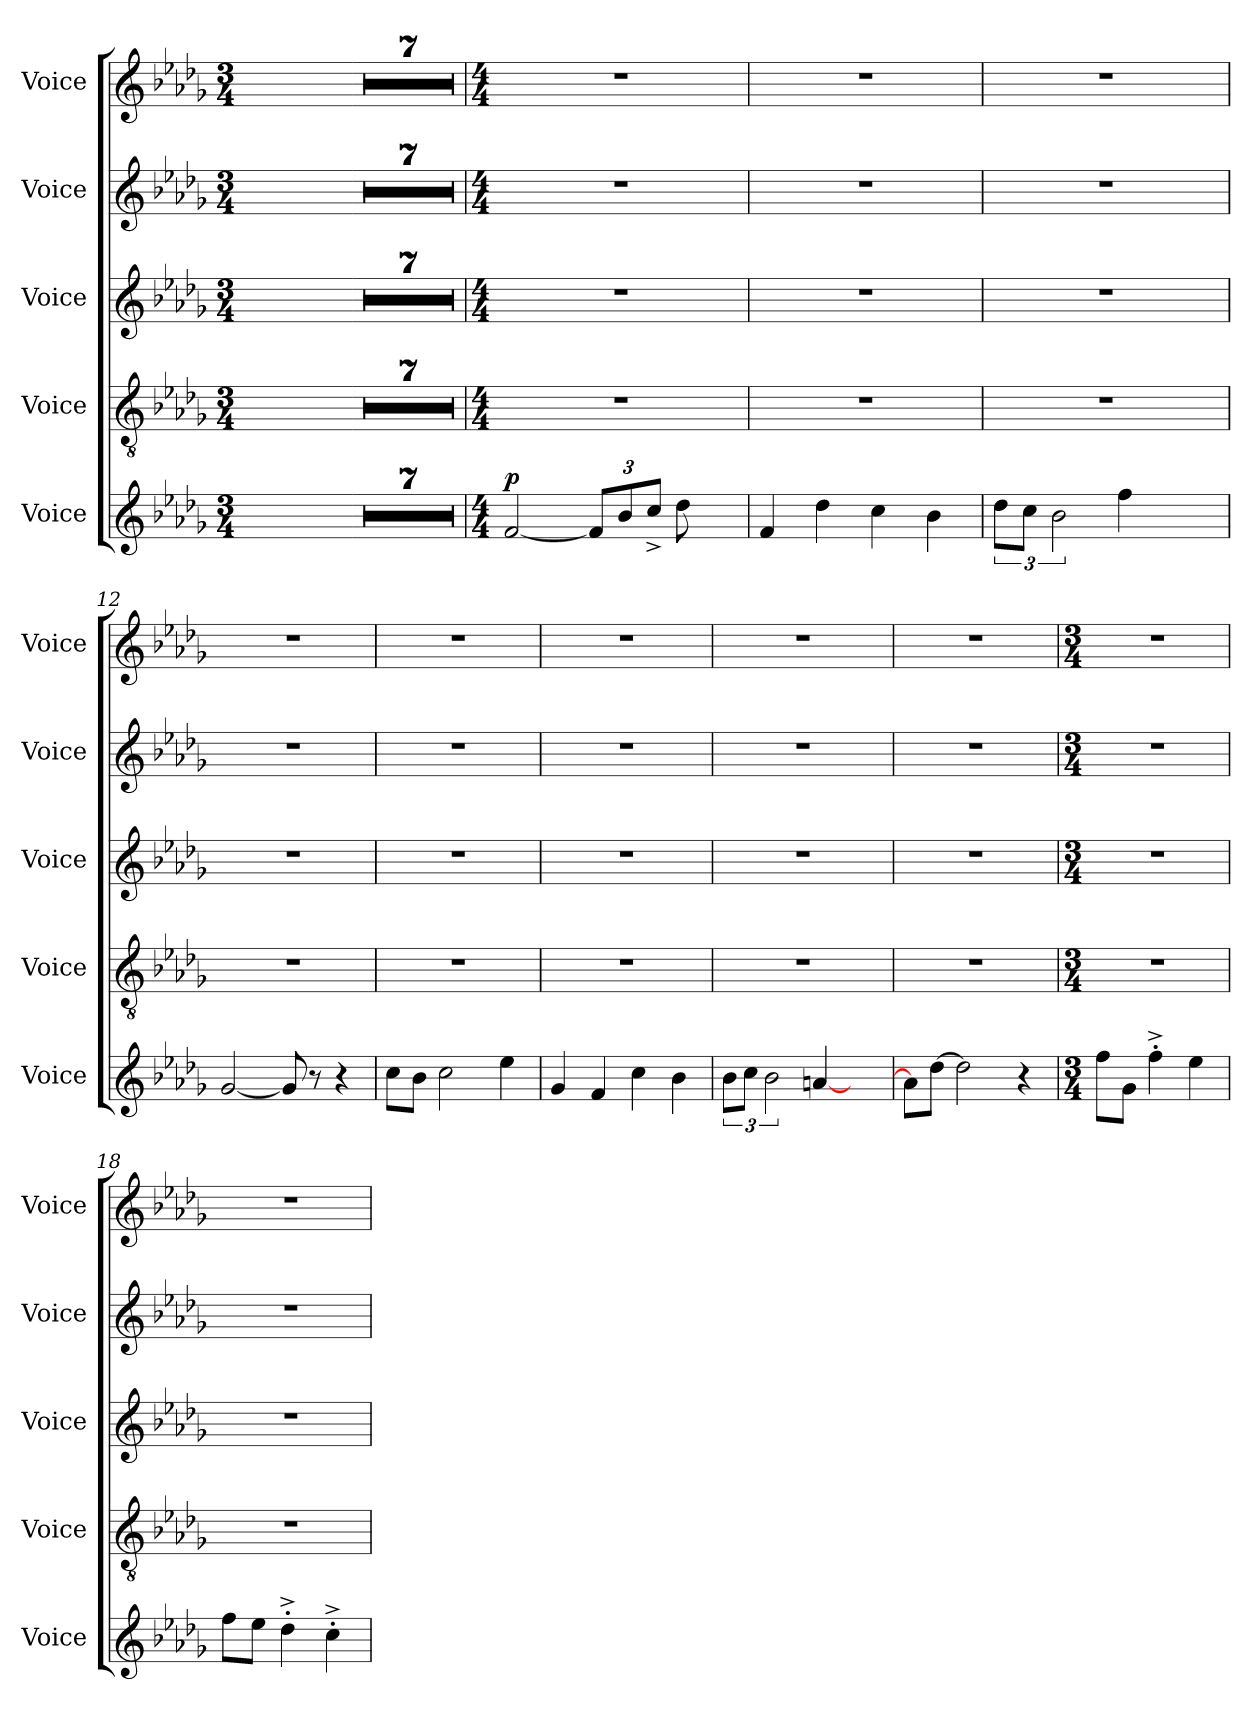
**kern	**dynam	**kern	**kern	**kern	**kern
*part5	*part5	*part4	*part3	*part2	*part1
*staff5	*staff5	*staff4	*staff3	*staff2	*staff1
*I"Voice	*	*I"Voice	*I"Voice	*I"Voice	*I"Voice
*I'Voice	*	*I'Voice	*I'Voice	*I'Voice	*I'Voice
*clefG2	*	*clefGv2	*clefG2	*clefG2	*clefG2
*k[b-e-a-d-g-]	*	*k[b-e-a-d-g-]	*k[b-e-a-d-g-]	*k[b-e-a-d-g-]	*k[b-e-a-d-g-]
*M3/4	*	*M3/4	*M3/4	*M3/4	*M3/4
=1	=1	=1	=1	=1	=1
2.ryy	.	2.ryy	2.ryy	2.ryy	2.ryy
=2||	=2	=2	=2	=2	=2
2.ryy	.	2.ryy	2.ryy	2.ryy	2.ryy
=3	=3	=3	=3	=3	=3
2.ryy	.	2.ryy	2.ryy	2.ryy	2.ryy
=4	=4	=4	=4	=4	=4
2.ryy	.	2.ryy	2.ryy	2.ryy	2.ryy
=5	=5	=5	=5	=5	=5
2.ryy	.	2.ryy	2.ryy	2.ryy	2.ryy
=6	=6	=6	=6	=6	=6
2.ryy	.	2.ryy	2.ryy	2.ryy	2.ryy
=7	=7	=7	=7	=7	=7
2.ryy	.	2.ryy	2.ryy	2.ryy	2.ryy
=8	=8	=8	=8	=8	=8
2.ryy	.	2.ryy	2.ryy	2.ryy	2.ryy
!!LO:LB:g=z
=9	=9	=9	=9	=9	=9
*M4/4	*	*M4/4	*M4/4	*M4/4	*M4/4
!	!LO:DY:a	!	!	!	!
[<2f/	p	1r	1r	1r	1r
12f/L]	.	.	.	.	.
12b-/	.	.	.	.	.
12cc^</J	.	.	.	.	.
8dd-\	.	.	.	.	.
8ryy	.	.	.	.	.
=10	=10	=10	=10	=10	=10
4f/	.	1r	1r	1r	1r
4dd-\	.	.	.	.	.
4cc\	.	.	.	.	.
4b-\	.	.	.	.	.
=11	=11	=11	=11	=11	=11
12dd-\L	.	1r	1r	1r	1r
12cc\J	.	.	.	.	.
3b-\	.	.	.	.	.
4ffZ<\	.	.	.	.	.
4ryy	.	.	.	.	.
=12	=12	=12	=12	=12	=12
[<2g-/	.	1r	1r	1r	1r
8g-/]	.	.	.	.	.
8r	.	.	.	.	.
4r	.	.	.	.	.
!!LO:LB:g=z
=13	=13	=13	=13	=13	=13
8cc\L	.	1r	1r	1r	1r
8b-\J	.	.	.	.	.
2ccZ<\	.	.	.	.	.
4ee-\	.	.	.	.	.
=14	=14	=14	=14	=14	=14
4g-/	.	1r	1r	1r	1r
4f/	.	.	.	.	.
4cc\	.	.	.	.	.
4b-\	.	.	.	.	.
=15	=15	=15	=15	=15	=15
12b-\L	.	1r	1r	1r	1r
12cc\J	.	.	.	.	.
3b-\	.	.	.	.	.
[<4an/	.	.	.	.	.
4ryy	.	.	.	.	.
=16	=16	=16	=16	=16	=16
8a\L]	.	1r	1r	1r	1r
[>8dd-\J	.	.	.	.	.
2dd-\]	.	.	.	.	.
4r	.	.	.	.	.
!!LO:LB:g=z
=17	=17	=17	=17	=17	=17
*M3/4	*	*M3/4	*M3/4	*M3/4	*M3/4
8ff\L	.	2.r	2.r	2.r	2.r
8g-\J	.	.	.	.	.
4ff^<'<\	.	.	.	.	.
4ee-\	.	.	.	.	.
=18	=18	=18	=18	=18	=18
8ff\L	.	2.r	2.r	2.r	2.r
8ee-\J	.	.	.	.	.
4dd-^<'<\	.	.	.	.	.
4cc^<'<\	.	.	.	.	.
=	=	=	=	=	=
*-	*-	*-	*-	*-	*-
